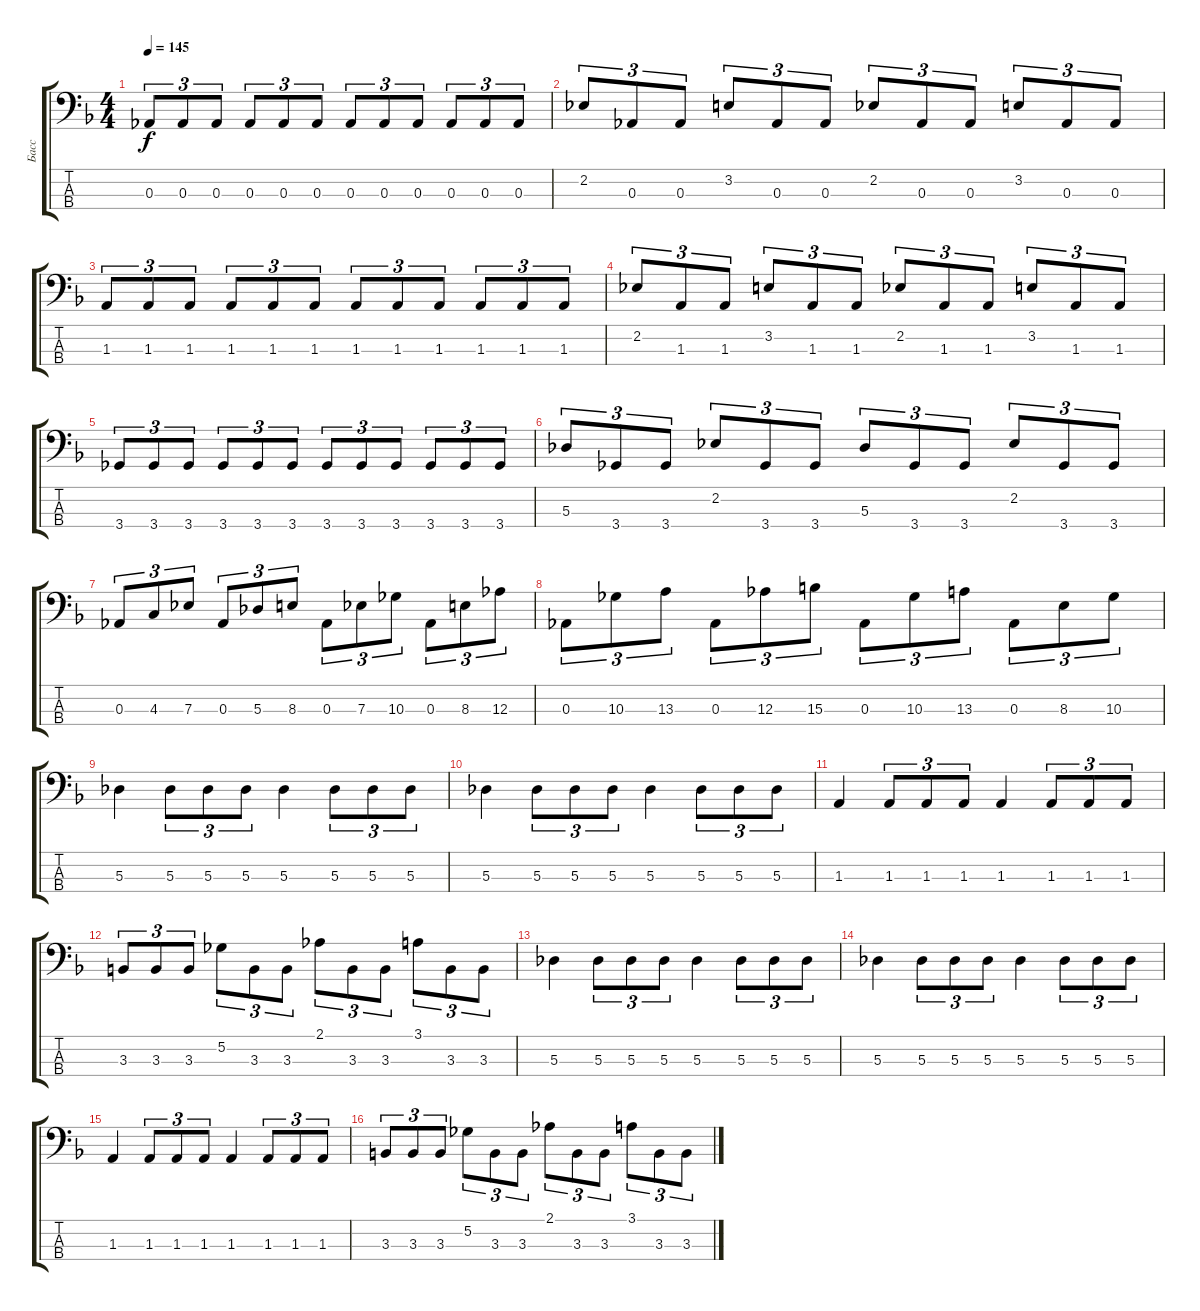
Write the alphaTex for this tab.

\track ("Басс" "Басс") {instrument electricbassfinger}
\staff {score tabs}
\tuning (Gb2 Db2 Ab1 Eb1) {hide}
\ts (4 4)
\tempo 145
\clef f4
\ks dminor
0.3.8{tu (3 2) dy f} 0.3.8{tu (3 2)} 0.3.8{tu (3 2)} 0.3.8{tu (3 2)} 0.3.8{tu (3 2)} 0.3.8{tu (3 2)} 0.3.8{tu (3 2)} 0.3.8{tu (3 2)} 0.3.8{tu (3 2)} 0.3.8{tu (3 2)} 0.3.8{tu (3 2)} 0.3.8{tu (3 2)} |
2.2.8{tu (3 2)} 0.3.8{tu (3 2)} 0.3.8{tu (3 2)} 3.2.8{tu (3 2)} 0.3.8{tu (3 2)} 0.3.8{tu (3 2)} 2.2.8{tu (3 2)} 0.3.8{tu (3 2)} 0.3.8{tu (3 2)} 3.2.8{tu (3 2)} 0.3.8{tu (3 2)} 0.3.8{tu (3 2)} |
1.3.8{tu (3 2)} 1.3.8{tu (3 2)} 1.3.8{tu (3 2)} 1.3.8{tu (3 2)} 1.3.8{tu (3 2)} 1.3.8{tu (3 2)} 1.3.8{tu (3 2)} 1.3.8{tu (3 2)} 1.3.8{tu (3 2)} 1.3.8{tu (3 2)} 1.3.8{tu (3 2)} 1.3.8{tu (3 2)} |
2.2.8{tu (3 2)} 1.3.8{tu (3 2)} 1.3.8{tu (3 2)} 3.2.8{tu (3 2)} 1.3.8{tu (3 2)} 1.3.8{tu (3 2)} 2.2.8{tu (3 2)} 1.3.8{tu (3 2)} 1.3.8{tu (3 2)} 3.2.8{tu (3 2)} 1.3.8{tu (3 2)} 1.3.8{tu (3 2)} |
3.4.8{tu (3 2)} 3.4.8{tu (3 2)} 3.4.8{tu (3 2)} 3.4.8{tu (3 2)} 3.4.8{tu (3 2)} 3.4.8{tu (3 2)} 3.4.8{tu (3 2)} 3.4.8{tu (3 2)} 3.4.8{tu (3 2)} 3.4.8{tu (3 2)} 3.4.8{tu (3 2)} 3.4.8{tu (3 2)} |
5.3.8{tu (3 2)} 3.4.8{tu (3 2)} 3.4.8{tu (3 2)} 2.2.8{tu (3 2)} 3.4.8{tu (3 2)} 3.4.8{tu (3 2)} 5.3.8{tu (3 2)} 3.4.8{tu (3 2)} 3.4.8{tu (3 2)} 2.2.8{tu (3 2)} 3.4.8{tu (3 2)} 3.4.8{tu (3 2)} |
0.3.8{tu (3 2)} 4.3.8{tu (3 2)} 7.3.8{tu (3 2)} 0.3.8{tu (3 2)} 5.3.8{tu (3 2)} 8.3.8{tu (3 2)} 0.3.8{tu (3 2)} 7.3.8{tu (3 2)} 10.3.8{tu (3 2)} 0.3.8{tu (3 2)} 8.3.8{tu (3 2)} 12.3.8{tu (3 2)} |
0.3.8{tu (3 2)} 10.3.8{tu (3 2)} 13.3.8{tu (3 2)} 0.3.8{tu (3 2)} 12.3.8{tu (3 2)} 15.3.8{tu (3 2)} 0.3.8{tu (3 2)} 10.3.8{tu (3 2)} 13.3.8{tu (3 2)} 0.3.8{tu (3 2)} 8.3.8{tu (3 2)} 10.3.8{tu (3 2)} |
5.3.4 5.3.8{tu (3 2)} 5.3.8{tu (3 2)} 5.3.8{tu (3 2)} 5.3.4 5.3.8{tu (3 2)} 5.3.8{tu (3 2)} 5.3.8{tu (3 2)} |
5.3.4 5.3.8{tu (3 2)} 5.3.8{tu (3 2)} 5.3.8{tu (3 2)} 5.3.4 5.3.8{tu (3 2)} 5.3.8{tu (3 2)} 5.3.8{tu (3 2)} |
1.3.4 1.3.8{tu (3 2)} 1.3.8{tu (3 2)} 1.3.8{tu (3 2)} 1.3.4 1.3.8{tu (3 2)} 1.3.8{tu (3 2)} 1.3.8{tu (3 2)} |
3.3.8{tu (3 2)} 3.3.8{tu (3 2)} 3.3.8{tu (3 2)} 5.2.8{tu (3 2)} 3.3.8{tu (3 2)} 3.3.8{tu (3 2)} 2.1.8{tu (3 2)} 3.3.8{tu (3 2)} 3.3.8{tu (3 2)} 3.1.8{tu (3 2)} 3.3.8{tu (3 2)} 3.3.8{tu (3 2)} |
5.3.4 5.3.8{tu (3 2)} 5.3.8{tu (3 2)} 5.3.8{tu (3 2)} 5.3.4 5.3.8{tu (3 2)} 5.3.8{tu (3 2)} 5.3.8{tu (3 2)} |
5.3.4 5.3.8{tu (3 2)} 5.3.8{tu (3 2)} 5.3.8{tu (3 2)} 5.3.4 5.3.8{tu (3 2)} 5.3.8{tu (3 2)} 5.3.8{tu (3 2)} |
1.3.4 1.3.8{tu (3 2)} 1.3.8{tu (3 2)} 1.3.8{tu (3 2)} 1.3.4 1.3.8{tu (3 2)} 1.3.8{tu (3 2)} 1.3.8{tu (3 2)} |
3.3.8{tu (3 2)} 3.3.8{tu (3 2)} 3.3.8{tu (3 2)} 5.2.8{tu (3 2)} 3.3.8{tu (3 2)} 3.3.8{tu (3 2)} 2.1.8{tu (3 2)} 3.3.8{tu (3 2)} 3.3.8{tu (3 2)} 3.1.8{tu (3 2)} 3.3.8{tu (3 2)} 3.3.8{tu (3 2)}
